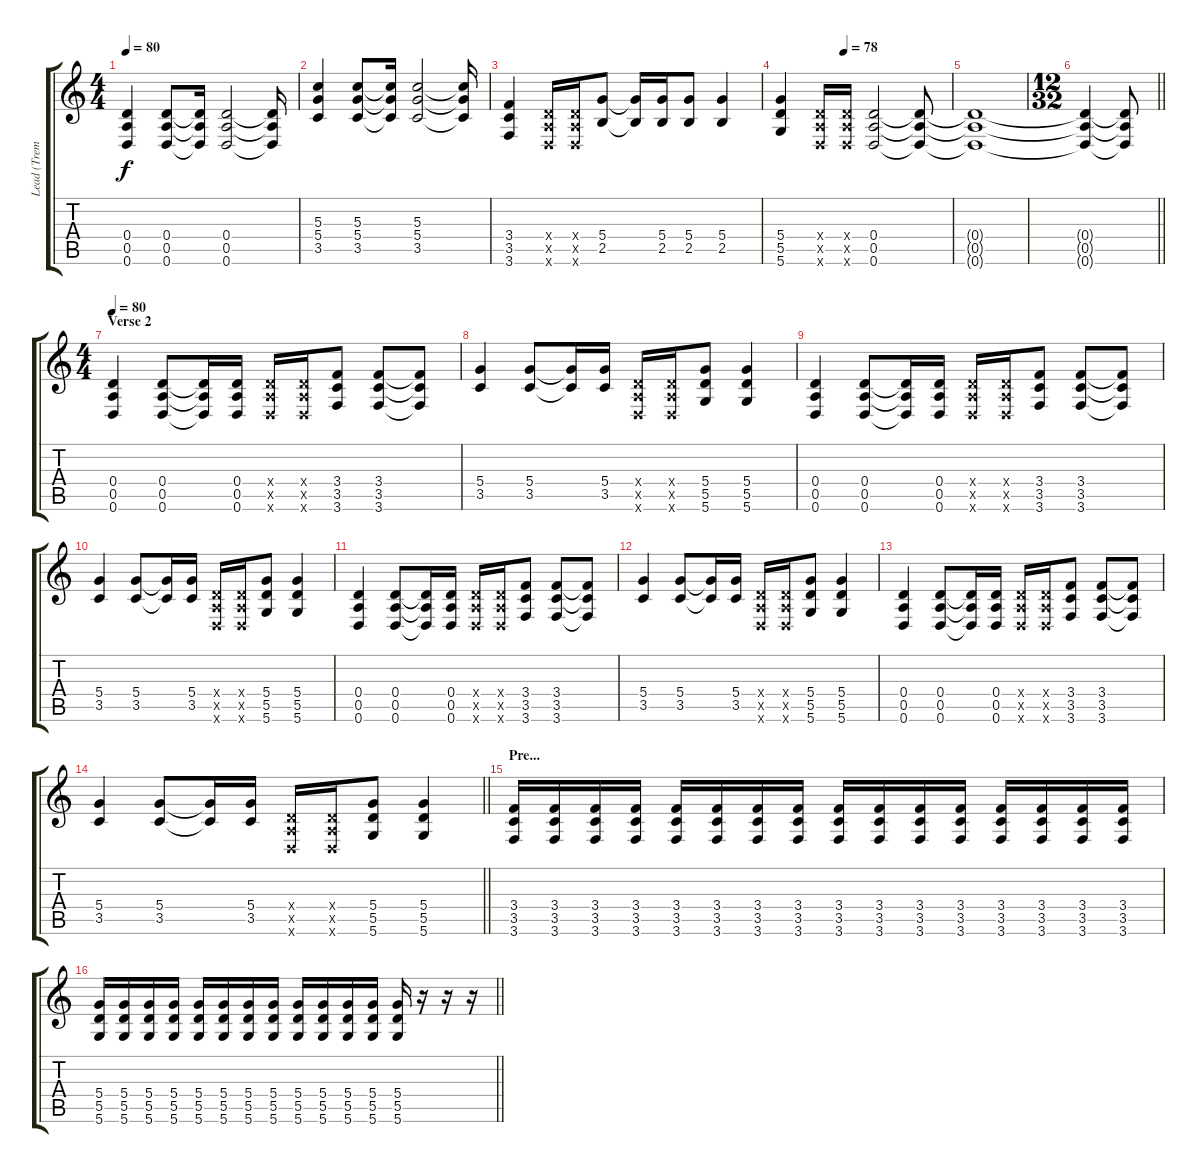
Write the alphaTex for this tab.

\track ("Lead (Tremonti)" "Lead (Trem") {instrument electricguitarclean}
\staff {score tabs}
\tuning (E4 B3 G3 D3 A2 D2) {hide}
\ts (4 4)
\tempo 80
\clef g2
\ks c
(0.4 0.5 0.6).4{dy f} (0.4 0.5 0.6).8 (0.4{t} 0.5{t} 0.6{t}).16 (0.4 0.5 0.6).2 (0.4{t} 0.5{t} 0.6{t}).16 |
(5.3 5.4 3.5).4 (5.3 5.4 3.5).8 (5.3{t} 5.4{t} 3.5{t}).16 (5.3 5.4 3.5).2 (5.3{t} 5.4{t} 3.5{t}).16 |
(3.4 3.5 3.6).4 (0.4{x} 0.5{x} 0.6{x}).16 (0.4{x} 0.5{x} 0.6{x}).16 (5.4 2.5).8 (5.4{t} 2.5{t}).16 (5.4 2.5).16 (5.4 2.5).8 (5.4 2.5).4 |
\tempo (78 0.375)
(5.4 5.5 5.6).4 (0.4{x} 0.5{x} 0.6{x}).16 (0.4{x} 0.5{x} 0.6{x}).16 (0.4 0.5 0.6).2 (0.4{t} 0.5{t} 0.6{t}).8 |
(0.4{t} 0.5{t} 0.6{t}).1 |
\ts (12 32)
\barLineRight lightlight
(0.4{t} 0.5{t} 0.6{t}).4 (0.4{t} 0.5{t} 0.6{t}).8 |
\ts (4 4)
\section ("" "Verse 2")
\tempo 80
(0.4 0.5 0.6).4 (0.4 0.5 0.6).8 (0.4{t} 0.5{t} 0.6{t}).16 (0.4 0.5 0.6).16 (0.4{x} 0.5{x} 0.6{x}).16 (0.4{x} 0.5{x} 0.6{x}).16 (3.4 3.5 3.6).8 (3.4 3.5 3.6).8 (3.4{t} 3.5{t} 3.6{t}).8 |
(5.4 3.5).4 (5.4 3.5).8 (5.4{t} 3.5{t}).16 (5.4 3.5).16 (0.4{x} 0.5{x} 0.6{x}).16 (0.4{x} 0.5{x} 0.6{x}).16 (5.4 5.5 5.6).8 (5.4 5.5 5.6).4 |
(0.4 0.5 0.6).4 (0.4 0.5 0.6).8 (0.4{t} 0.5{t} 0.6{t}).16 (0.4 0.5 0.6).16 (0.4{x} 0.5{x} 0.6{x}).16 (0.4{x} 0.5{x} 0.6{x}).16 (3.4 3.5 3.6).8 (3.4 3.5 3.6).8 (3.4{t} 3.5{t} 3.6{t}).8 |
(5.4 3.5).4 (5.4 3.5).8 (5.4{t} 3.5{t}).16 (5.4 3.5).16 (0.4{x} 0.5{x} 0.6{x}).16 (0.4{x} 0.5{x} 0.6{x}).16 (5.4 5.5 5.6).8 (5.4 5.5 5.6).4 |
(0.4 0.5 0.6).4 (0.4 0.5 0.6).8 (0.4{t} 0.5{t} 0.6{t}).16 (0.4 0.5 0.6).16 (0.4{x} 0.5{x} 0.6{x}).16 (0.4{x} 0.5{x} 0.6{x}).16 (3.4 3.5 3.6).8 (3.4 3.5 3.6).8 (3.4{t} 3.5{t} 3.6{t}).8 |
(5.4 3.5).4 (5.4 3.5).8 (5.4{t} 3.5{t}).16 (5.4 3.5).16 (0.4{x} 0.5{x} 0.6{x}).16 (0.4{x} 0.5{x} 0.6{x}).16 (5.4 5.5 5.6).8 (5.4 5.5 5.6).4 |
(0.4 0.5 0.6).4 (0.4 0.5 0.6).8 (0.4{t} 0.5{t} 0.6{t}).16 (0.4 0.5 0.6).16 (0.4{x} 0.5{x} 0.6{x}).16 (0.4{x} 0.5{x} 0.6{x}).16 (3.4 3.5 3.6).8 (3.4 3.5 3.6).8 (3.4{t} 3.5{t} 3.6{t}).8 |
\barLineRight lightlight
(5.4 3.5).4 (5.4 3.5).8 (5.4{t} 3.5{t}).16 (5.4 3.5).16 (0.4{x} 0.5{x} 0.6{x}).16 (0.4{x} 0.5{x} 0.6{x}).16 (5.4 5.5 5.6).8 (5.4 5.5 5.6).4 |
\section ("" "Pre...")
(3.4 3.5 3.6).16 (3.4 3.5 3.6).16 (3.4 3.5 3.6).16 (3.4 3.5 3.6).16 (3.4 3.5 3.6).16 (3.4 3.5 3.6).16 (3.4 3.5 3.6).16 (3.4 3.5 3.6).16 (3.4 3.5 3.6).16 (3.4 3.5 3.6).16 (3.4 3.5 3.6).16 (3.4 3.5 3.6).16 (3.4 3.5 3.6).16 (3.4 3.5 3.6).16 (3.4 3.5 3.6).16 (3.4 3.5 3.6).16 |
\barLineRight lightlight
(5.4 5.5 5.6).16 (5.4 5.5 5.6).16 (5.4 5.5 5.6).16 (5.4 5.5 5.6).16 (5.4 5.5 5.6).16 (5.4 5.5 5.6).16 (5.4 5.5 5.6).16 (5.4 5.5 5.6).16 (5.4 5.5 5.6).16 (5.4 5.5 5.6).16 (5.4 5.5 5.6).16 (5.4 5.5 5.6).16 (5.4 5.5 5.6).16 r.16 r.16 r.16
